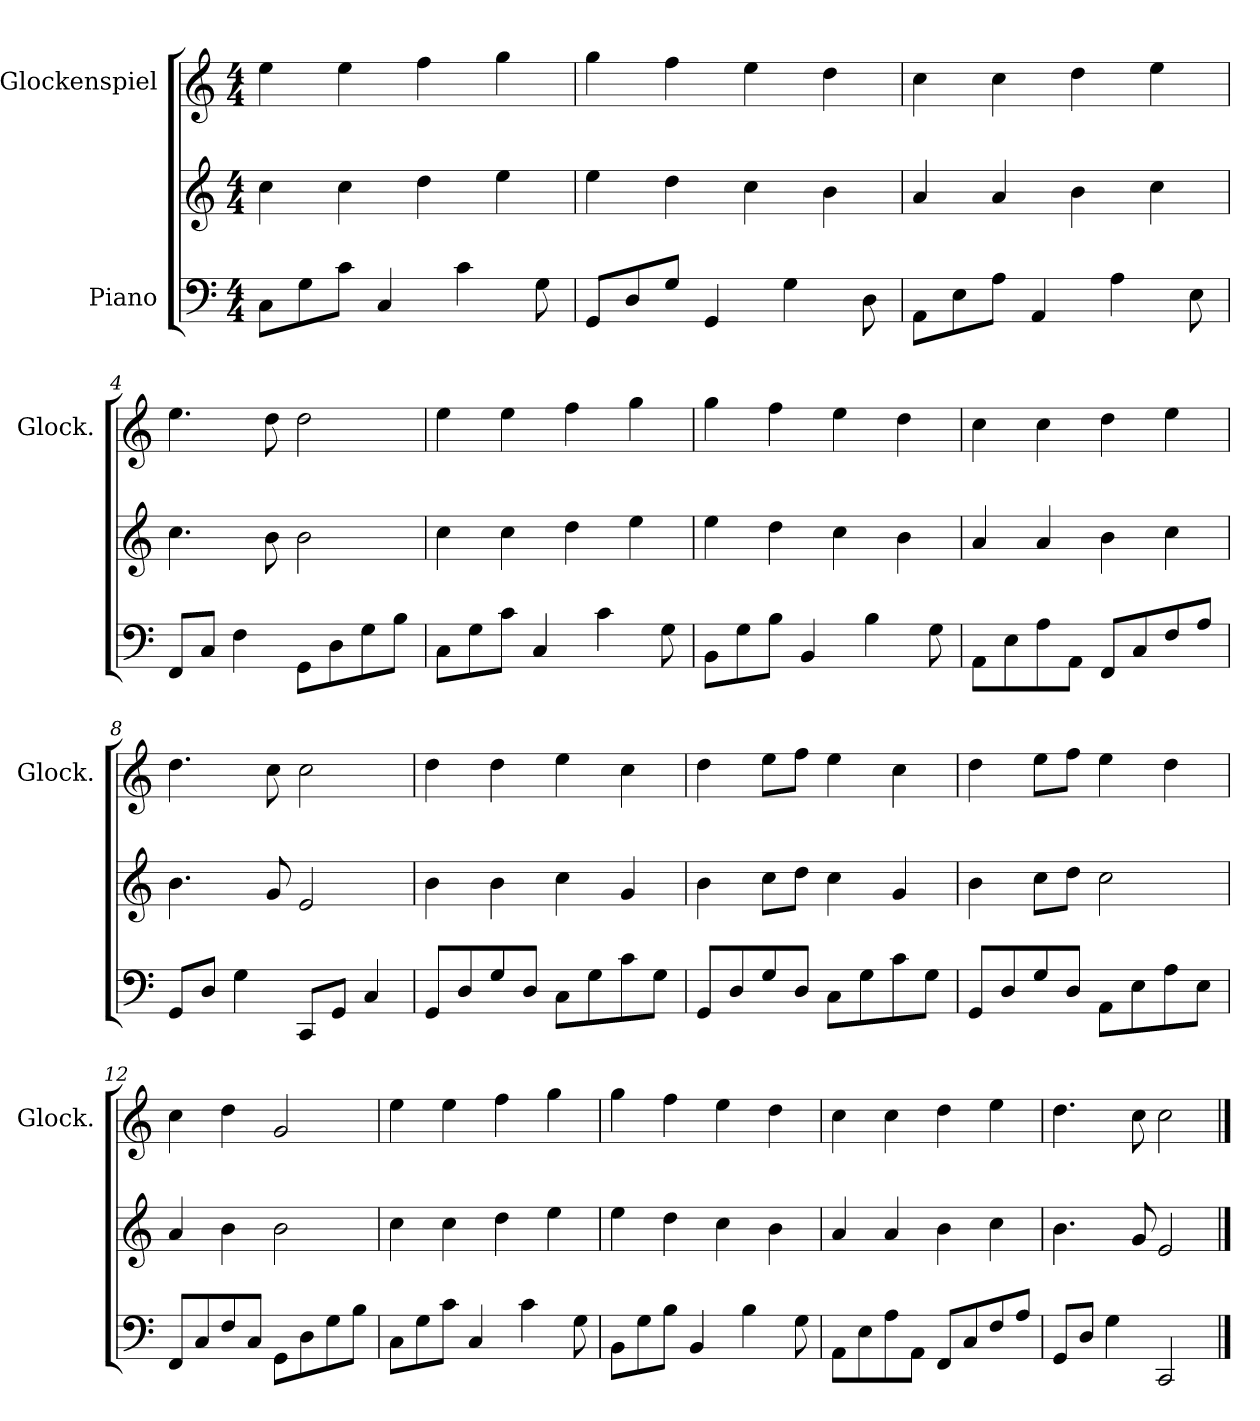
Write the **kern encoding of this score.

**kern	**kern	**kern
*part2	*part2	*part1
*staff3	*staff2	*staff1
*I"Piano	*	*I"Glockenspiel
*	*	*I'Glock.
*clefF4	*clefG2	*clefG2
*	*	*ITrd-14c-24
*k[]	*k[]	*k[]
*M4/4	*M4/4	*M4/4
*MM100	*MM100	*MM100
=1	=1	=1
8C\L	4cc\	4eeee\
8G\	.	.
8c\J	4cc\	4eeee\
4C/	.	.
.	4dd\	4ffff\
4c\	.	.
.	4ee\	4gggg\
8G\	.	.
=2	=2	=2
8GG/L	4ee\	4gggg\
8D/	.	.
8G/J	4dd\	4ffff\
4GG/	.	.
.	4cc\	4eeee\
4G\	.	.
.	4b\	4dddd\
8D\	.	.
=3	=3	=3
8AA\L	4a/	4cccc\
8E\	.	.
8A\J	4a/	4cccc\
4AA/	.	.
.	4b\	4dddd\
4A\	.	.
.	4cc\	4eeee\
8E\	.	.
=4	=4	=4
8FF/L	4.cc\	4.eeee\
8C/J	.	.
4F\	.	.
.	8b\	8dddd\
8GG\L	2b\	2dddd\
8D\	.	.
8G\	.	.
8B\J	.	.
!!LO:LB:g=z
=5	=5	=5
8C\L	4cc\	4eeee\
8G\	.	.
8c\J	4cc\	4eeee\
4C/	.	.
.	4dd\	4ffff\
4c\	.	.
.	4ee\	4gggg\
8G\	.	.
=6	=6	=6
8BB\L	4ee\	4gggg\
8G\	.	.
8B\J	4dd\	4ffff\
4BB/	.	.
.	4cc\	4eeee\
4B\	.	.
.	4b\	4dddd\
8G\	.	.
=7	=7	=7
8AA\L	4a/	4cccc\
8E\	.	.
8A\	4a/	4cccc\
8AA\J	.	.
8FF/L	4b\	4dddd\
8C/	.	.
8F/	4cc\	4eeee\
8A/J	.	.
=8	=8	=8
8GG/L	4.b\	4.dddd\
8D/J	.	.
4G\	.	.
.	8g/	8cccc\
8CC/L	2e/	2cccc\
8GG/J	.	.
4C/	.	.
!!LO:LB:g=z
=9	=9	=9
8GG/L	4b\	4dddd\
8D/	.	.
8G/	4b\	4dddd\
8D/J	.	.
8C\L	4cc\	4eeee\
8G\	.	.
8c\	4g/	4cccc\
8G\J	.	.
=10	=10	=10
8GG/L	4b\	4dddd\
8D/	.	.
8G/	8cc\L	8eeee\L
8D/J	8dd\J	8ffff\J
8C\L	4cc\	4eeee\
8G\	.	.
8c\	4g/	4cccc\
8G\J	.	.
=11	=11	=11
8GG/L	4b\	4dddd\
8D/	.	.
8G/	8cc\L	8eeee\L
8D/J	8dd\J	8ffff\J
8AA\L	2cc\	4eeee\
8E\	.	.
8A\	.	4dddd\
8E\J	.	.
=12	=12	=12
8FF/L	4a/	4cccc\
8C/	.	.
8F/	4b\	4dddd\
8C/J	.	.
8GG\L	2b\	2ggg/
8D\	.	.
8G\	.	.
8B\J	.	.
!!LO:LB:g=z
=13	=13	=13
8C\L	4cc\	4eeee\
8G\	.	.
8c\J	4cc\	4eeee\
4C/	.	.
.	4dd\	4ffff\
4c\	.	.
.	4ee\	4gggg\
8G\	.	.
=14	=14	=14
8BB\L	4ee\	4gggg\
8G\	.	.
8B\J	4dd\	4ffff\
4BB/	.	.
.	4cc\	4eeee\
4B\	.	.
.	4b\	4dddd\
8G\	.	.
=15	=15	=15
8AA\L	4a/	4cccc\
8E\	.	.
8A\	4a/	4cccc\
8AA\J	.	.
8FF/L	4b\	4dddd\
8C/	.	.
8F/	4cc\	4eeee\
8A/J	.	.
=16	=16	=16
8GG/L	4.b\	4.dddd\
8D/J	.	.
4G\	.	.
.	8g/	8cccc\
2CC/	2e/	2cccc\
==	==	==
*-	*-	*-
